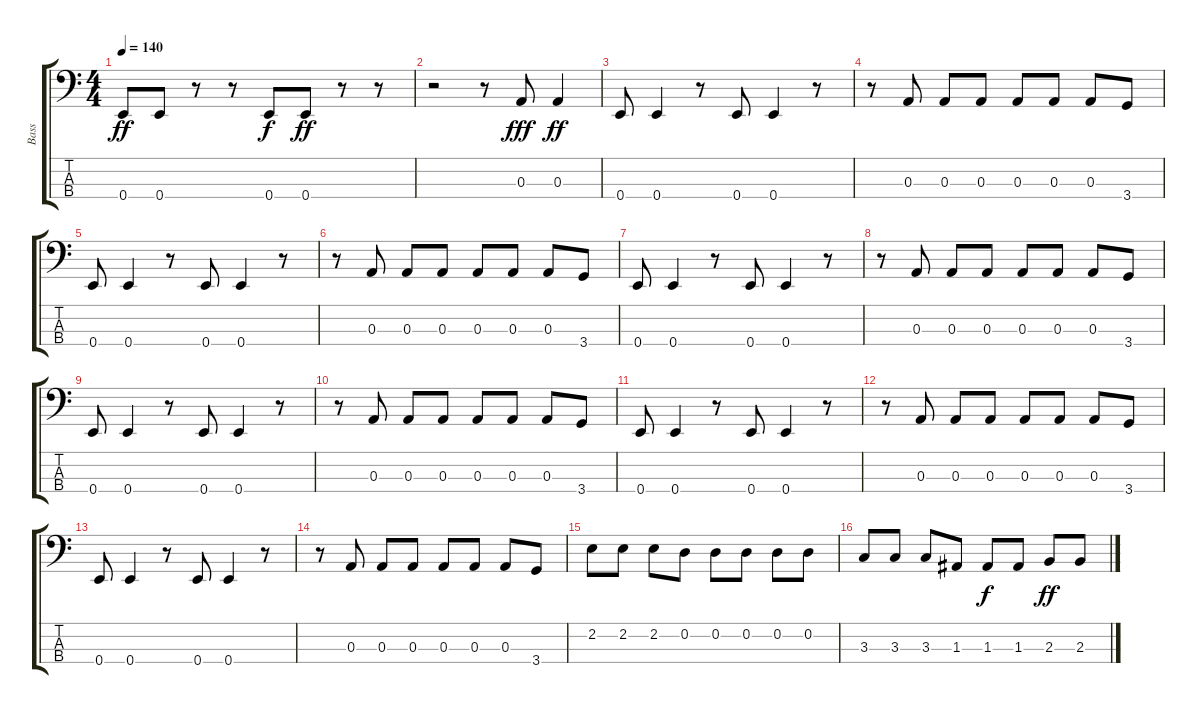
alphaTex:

\track ("Bass" "Bass") {instrument electricbassfinger}
\staff {score tabs}
\tuning (G2 D2 A1 E1) {hide}
\ts (4 4)
\tempo 140
\clef f4
\ks c
0.4.8{dy ff} 0.4.8 r.8 r.8 0.4.8{dy f} 0.4.8{dy ff} r.8 r.8 |
r.2 r.8 0.3.8{dy fff} 0.3.4{dy ff} |
0.4.8 0.4.4 r.8 0.4.8 0.4.4 r.8 |
r.8 0.3.8 0.3.8 0.3.8 0.3.8 0.3.8 0.3.8 3.4.8 |
0.4.8 0.4.4 r.8 0.4.8 0.4.4 r.8 |
r.8 0.3.8 0.3.8 0.3.8 0.3.8 0.3.8 0.3.8 3.4.8 |
0.4.8 0.4.4 r.8 0.4.8 0.4.4 r.8 |
r.8 0.3.8 0.3.8 0.3.8 0.3.8 0.3.8 0.3.8 3.4.8 |
0.4.8 0.4.4 r.8 0.4.8 0.4.4 r.8 |
r.8 0.3.8 0.3.8 0.3.8 0.3.8 0.3.8 0.3.8 3.4.8 |
0.4.8 0.4.4 r.8 0.4.8 0.4.4 r.8 |
r.8 0.3.8 0.3.8 0.3.8 0.3.8 0.3.8 0.3.8 3.4.8 |
0.4.8 0.4.4 r.8 0.4.8 0.4.4 r.8 |
r.8 0.3.8 0.3.8 0.3.8 0.3.8 0.3.8 0.3.8 3.4.8 |
2.2.8 2.2.8 2.2.8 0.2.8 0.2.8 0.2.8 0.2.8 0.2.8 |
3.3.8 3.3.8 3.3.8 1.3.8 1.3.8{dy f} 1.3.8 2.3.8{dy ff} 2.3.8
